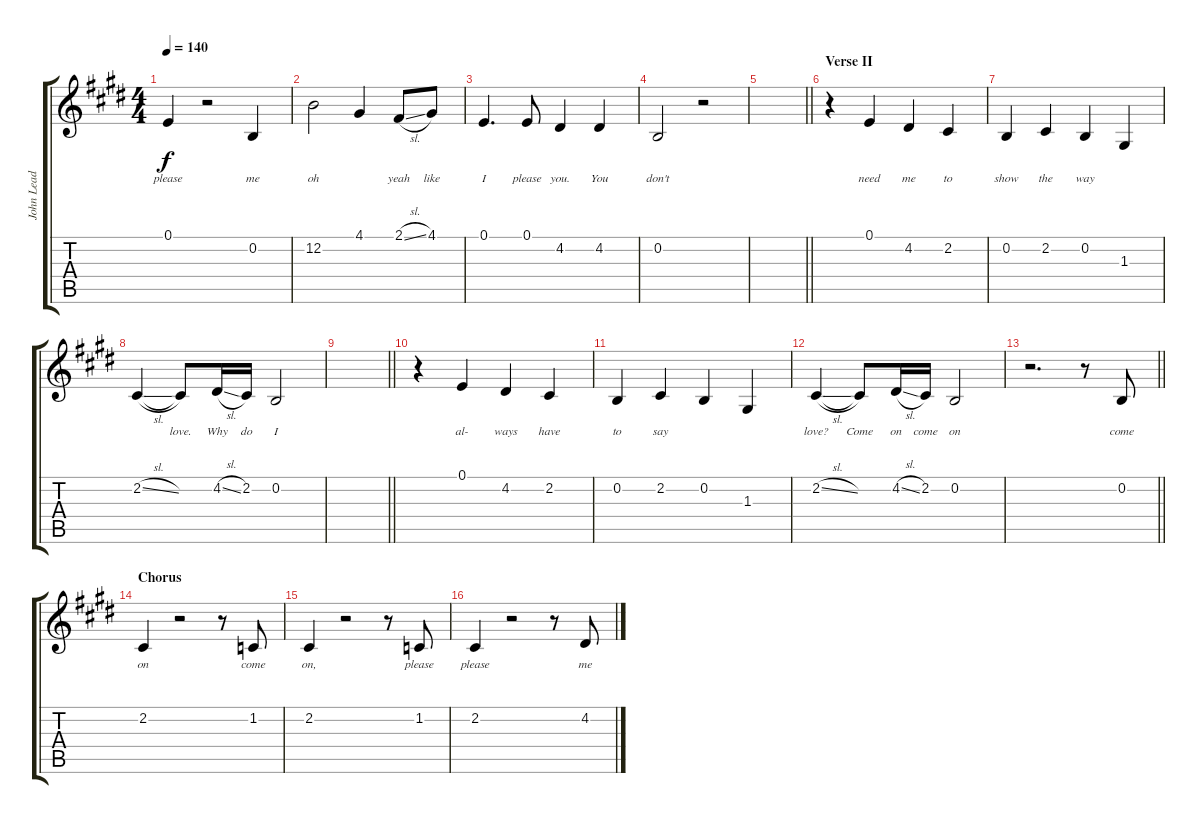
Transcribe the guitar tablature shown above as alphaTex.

\track ("John Lead Vocals" "John Lead ") {instrument oboe}
\staff {score tabs}
\tuning (E4 B3 G3 D3 A2 E2) {hide}
\ts (4 4)
\tempo 140
\clef g2
\ks e
0.1.4{lyrics (0 "please") lyrics (1 "") lyrics (2 "") lyrics (3 "") lyrics (4 "") dy f} r.2 0.2.4{lyrics (0 "me") lyrics (1 "") lyrics (2 "") lyrics (3 "") lyrics (4 "")} |
12.2.2{lyrics (0 "oh") lyrics (1 "") lyrics (2 "") lyrics (3 "") lyrics (4 "")} 4.1.4{lyrics (0 "") lyrics (1 "") lyrics (2 "") lyrics (3 "") lyrics (4 "")} 2.1{sl}.8{lyrics (0 "yeah") lyrics (1 "") lyrics (2 "") lyrics (3 "") lyrics (4 "")} 4.1.8{lyrics (0 "like") lyrics (1 "") lyrics (2 "") lyrics (3 "") lyrics (4 "")} |
0.1.4{d lyrics (0 "I") lyrics (1 "") lyrics (2 "") lyrics (3 "") lyrics (4 "")} 0.1.8{lyrics (0 "please") lyrics (1 "") lyrics (2 "") lyrics (3 "") lyrics (4 "")} 4.2.4{lyrics (0 "you.") lyrics (1 "") lyrics (2 "") lyrics (3 "") lyrics (4 "")} 4.2.4{lyrics (0 "You") lyrics (1 "") lyrics (2 "") lyrics (3 "") lyrics (4 "")} |
0.2.2{lyrics (0 "don't") lyrics (1 "") lyrics (2 "") lyrics (3 "") lyrics (4 "")} r.2 |
\barLineRight lightlight
|
\section ("" "Verse II")
r.4 0.1.4{lyrics (0 "need") lyrics (1 "") lyrics (2 "") lyrics (3 "") lyrics (4 "")} 4.2.4{lyrics (0 "me") lyrics (1 "") lyrics (2 "") lyrics (3 "") lyrics (4 "")} 2.2.4{lyrics (0 "to") lyrics (1 "") lyrics (2 "") lyrics (3 "") lyrics (4 "")} |
0.2.4{lyrics (0 "show") lyrics (1 "") lyrics (2 "") lyrics (3 "") lyrics (4 "")} 2.2.4{lyrics (0 "the") lyrics (1 "") lyrics (2 "") lyrics (3 "") lyrics (4 "")} 0.2.4{lyrics (0 "way") lyrics (1 "") lyrics (2 "") lyrics (3 "") lyrics (4 "")} 1.3.4{lyrics (0 "") lyrics (1 "") lyrics (2 "") lyrics (3 "") lyrics (4 "")} |
2.2{sl}.4{lyrics (0 "") lyrics (1 "") lyrics (2 "") lyrics (3 "") lyrics (4 "")} 2.2{t}.8{lyrics (0 "love.") lyrics (1 "") lyrics (2 "") lyrics (3 "") lyrics (4 "")} 4.2{sl}.16{lyrics (0 "Why") lyrics (1 "") lyrics (2 "") lyrics (3 "") lyrics (4 "")} 2.2.16{lyrics (0 "do") lyrics (1 "") lyrics (2 "") lyrics (3 "") lyrics (4 "")} 0.2.2{lyrics (0 "I") lyrics (1 "") lyrics (2 "") lyrics (3 "") lyrics (4 "")} |
\barLineRight lightlight
|
r.4 0.1.4{lyrics (0 "al-") lyrics (1 "") lyrics (2 "") lyrics (3 "") lyrics (4 "")} 4.2.4{lyrics (0 "ways") lyrics (1 "") lyrics (2 "") lyrics (3 "") lyrics (4 "")} 2.2.4{lyrics (0 "have") lyrics (1 "") lyrics (2 "") lyrics (3 "") lyrics (4 "")} |
0.2.4{lyrics (0 "to") lyrics (1 "") lyrics (2 "") lyrics (3 "") lyrics (4 "")} 2.2.4{lyrics (0 "say") lyrics (1 "") lyrics (2 "") lyrics (3 "") lyrics (4 "")} 0.2.4{lyrics (0 "") lyrics (1 "") lyrics (2 "") lyrics (3 "") lyrics (4 "")} 1.3.4{lyrics (0 "") lyrics (1 "") lyrics (2 "") lyrics (3 "") lyrics (4 "")} |
2.2{sl}.4{lyrics (0 "love?") lyrics (1 "") lyrics (2 "") lyrics (3 "") lyrics (4 "")} 2.2{t}.8{lyrics (0 "Come") lyrics (1 "") lyrics (2 "") lyrics (3 "") lyrics (4 "")} 4.2{sl}.16{lyrics (0 "on") lyrics (1 "") lyrics (2 "") lyrics (3 "") lyrics (4 "")} 2.2.16{lyrics (0 "come") lyrics (1 "") lyrics (2 "") lyrics (3 "") lyrics (4 "")} 0.2.2{lyrics (0 "on") lyrics (1 "") lyrics (2 "") lyrics (3 "") lyrics (4 "")} |
\barLineRight lightlight
r.2{d} r.8 0.2.8{lyrics (0 "come") lyrics (1 "") lyrics (2 "") lyrics (3 "") lyrics (4 "")} |
\section ("" "Chorus")
2.2.4{lyrics (0 "on") lyrics (1 "") lyrics (2 "") lyrics (3 "") lyrics (4 "")} r.2 r.8 1.2.8{lyrics (0 "come") lyrics (1 "") lyrics (2 "") lyrics (3 "") lyrics (4 "")} |
2.2.4{lyrics (0 "on,") lyrics (1 "") lyrics (2 "") lyrics (3 "") lyrics (4 "")} r.2 r.8 1.2.8{lyrics (0 "please") lyrics (1 "") lyrics (2 "") lyrics (3 "") lyrics (4 "")} |
2.2.4{lyrics (0 "please") lyrics (1 "") lyrics (2 "") lyrics (3 "") lyrics (4 "")} r.2 r.8 4.2.8{lyrics (0 "me") lyrics (1 "") lyrics (2 "") lyrics (3 "") lyrics (4 "")}
